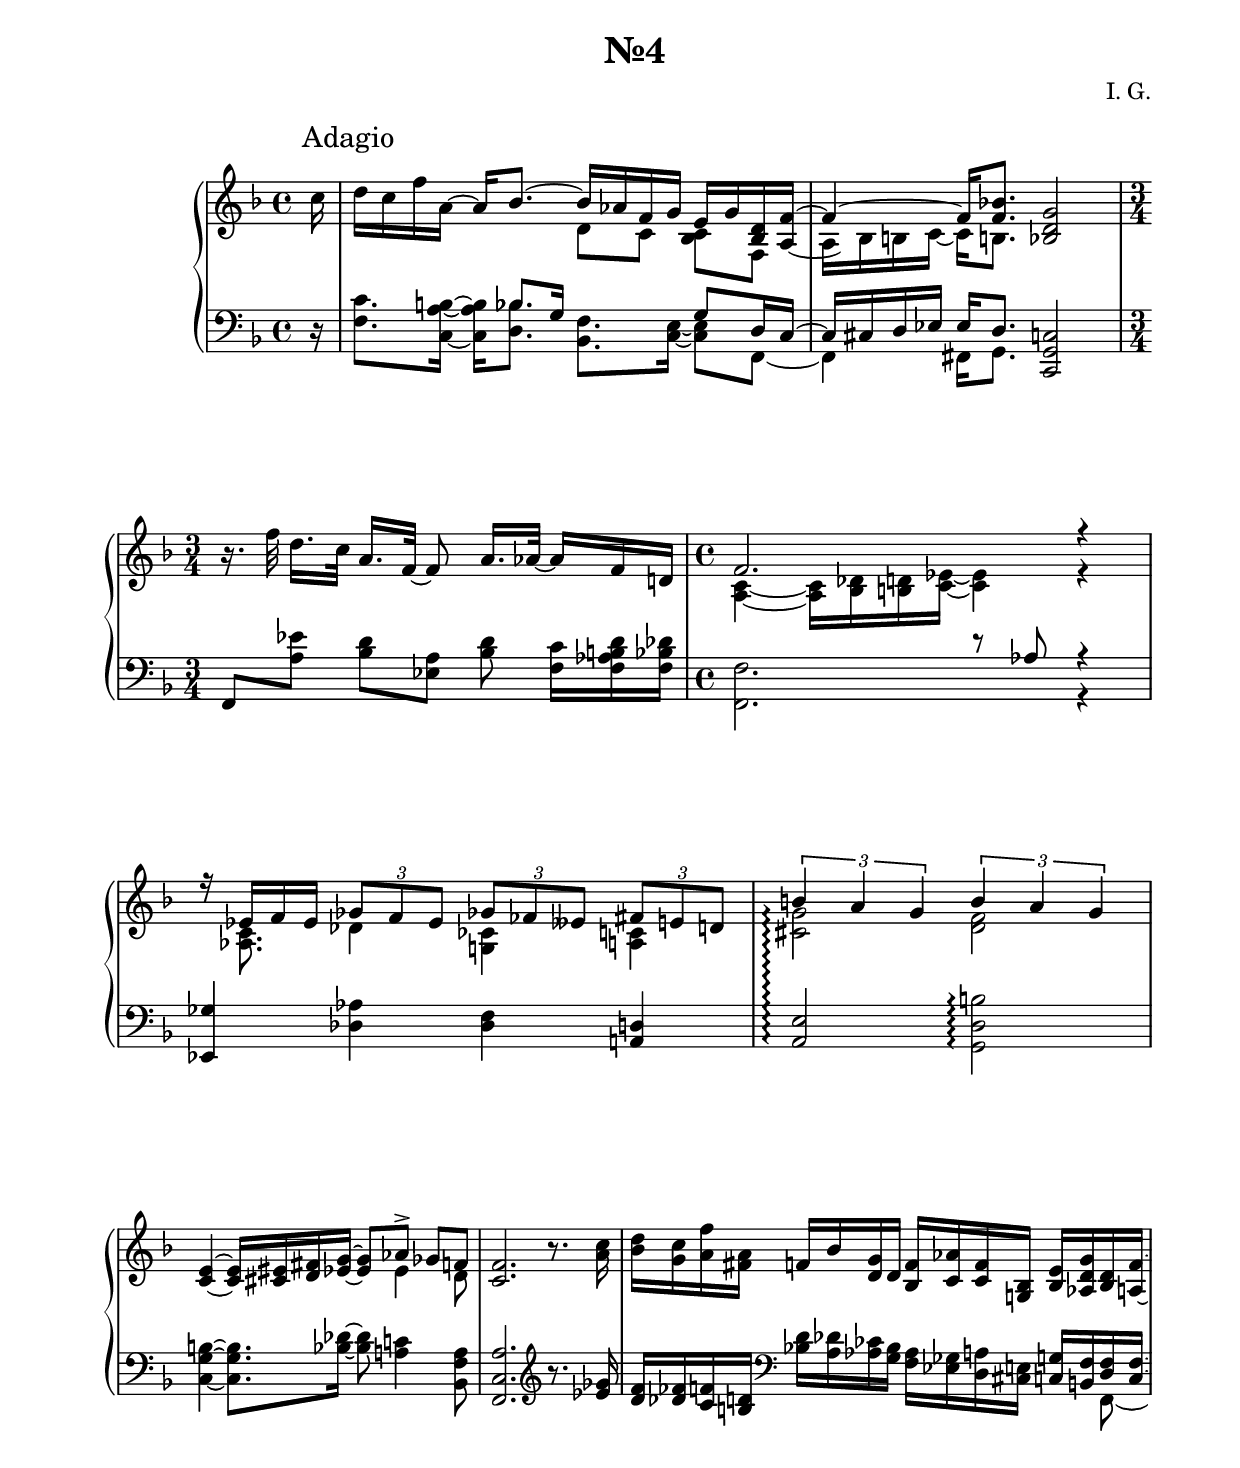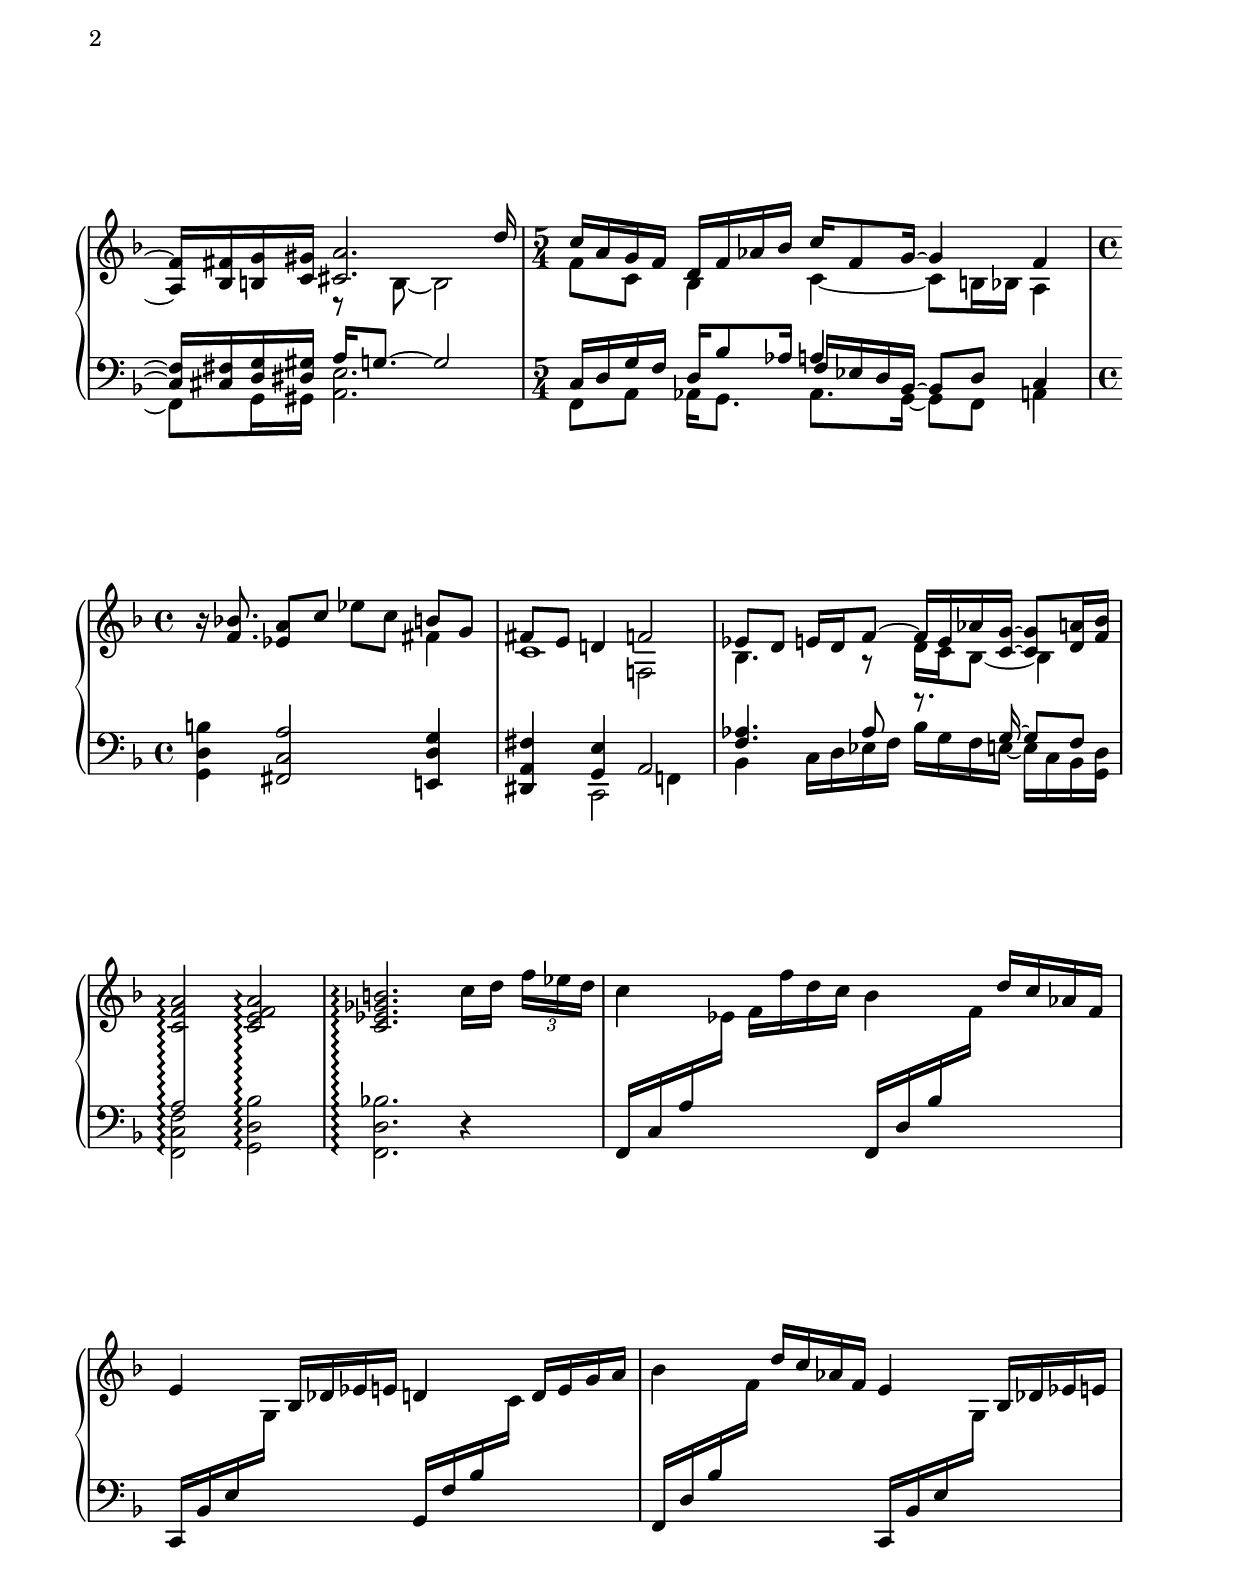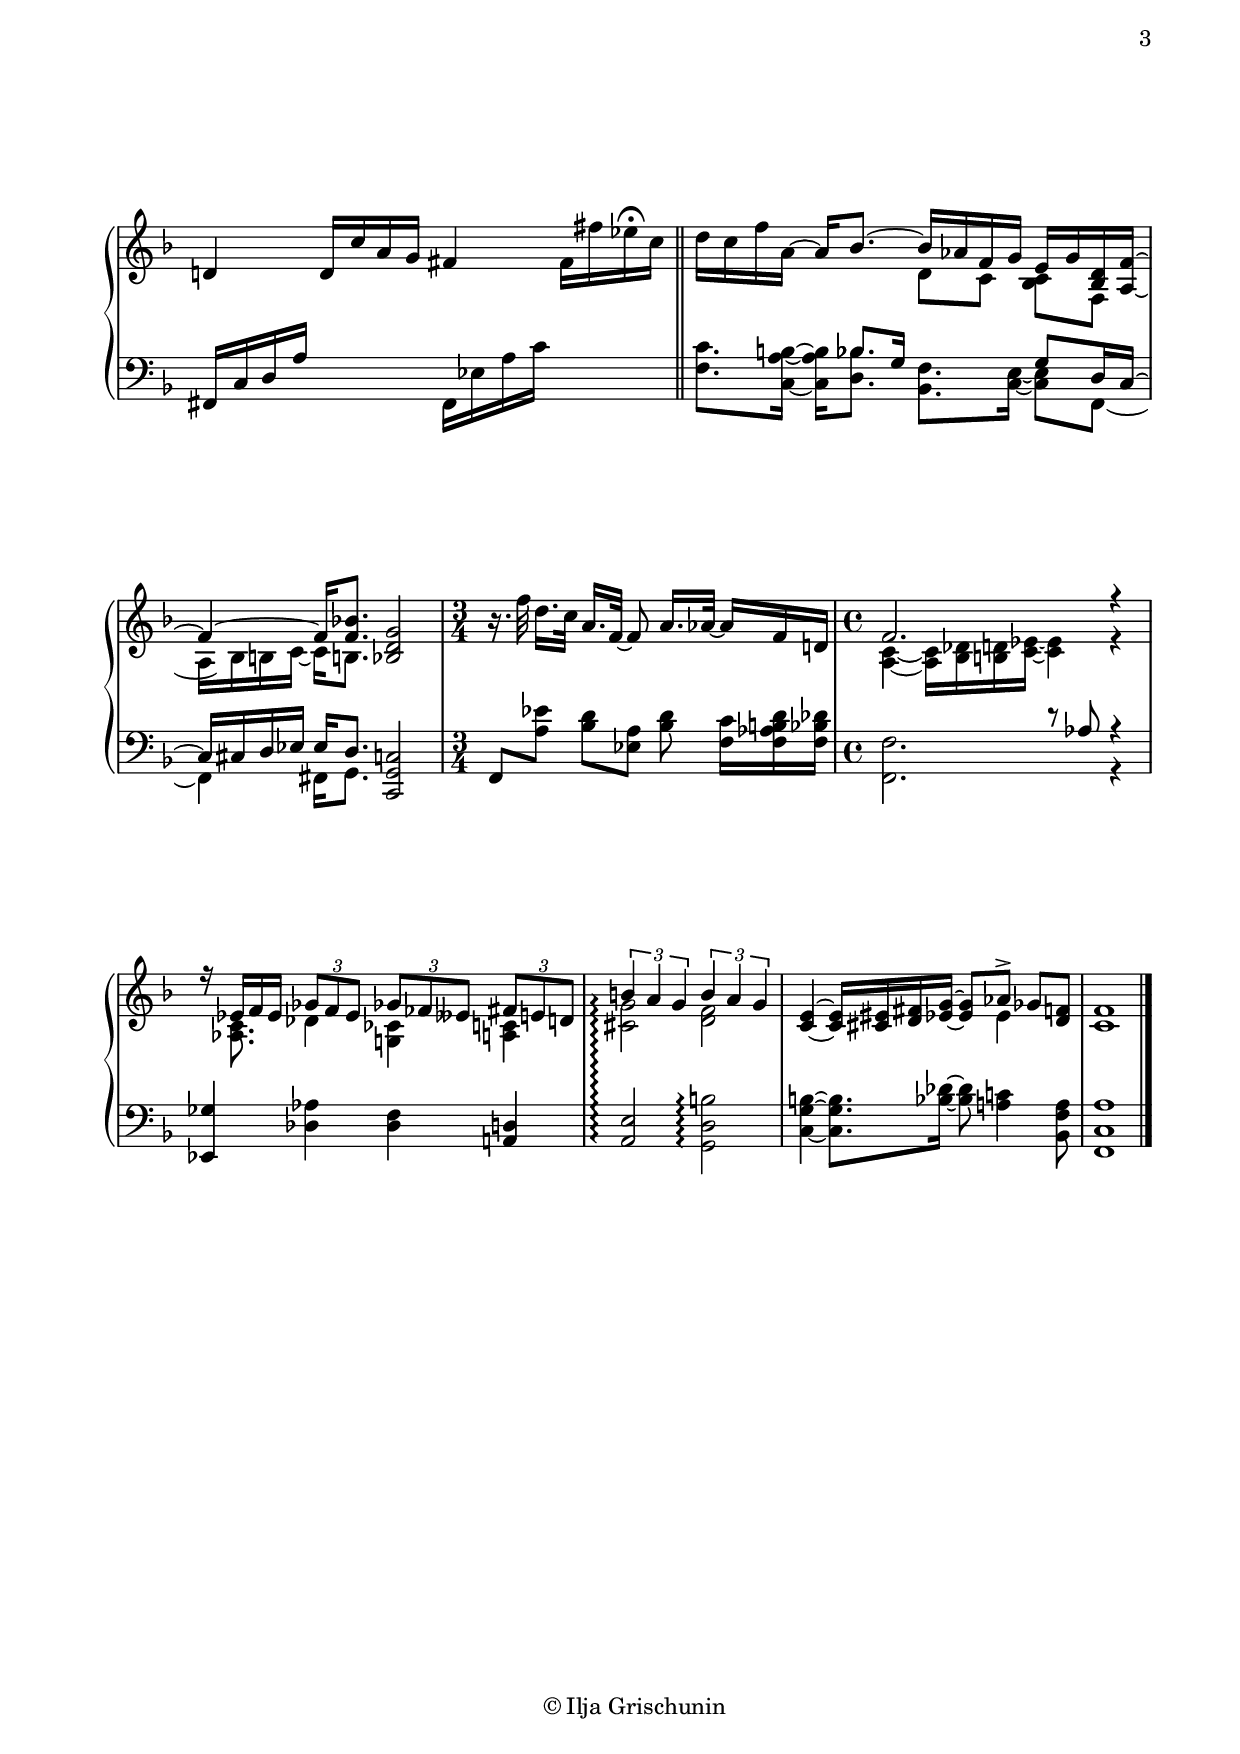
\version "2.18.0"

\language "deutsch"

\header {
  title = "№4"
  %meter = "Adagio"
  composer = "I. G."
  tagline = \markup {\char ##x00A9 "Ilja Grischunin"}
}

\paper {
  #(set-paper-size "a4")
  top-system-spacing #'basic-distance = #30
  top-markup-spacing #'basic-distance = #25
  markup-system-spacing #'basic-distance = #26
  system-system-spacing #'basic-distance = #30
  last-bottom-spacing #'basic-distance = #30
  two-sided = ##t
  inner-margin = 20
  outer-margin = 15
}

\layout {
  \context {
    \PianoStaff
    \consists #Span_stem_engraver
  }
  \context{
    \Score
    \override StaffGrouper.staff-staff-spacing.basic-distance = #15
    \remove "Bar_number_engraver"
  }
}

\version "2.18.0"

\language "deutsch"

%%%%%%%%%%% RH %%%%%%%%%%%%
rechtsFier = \relative {
  \clef treble
  \key f \major
  \time 4/4
  \override Score.RehearsalMark.extra-offset = #'(4 . 2)
  \mark "Adagio"
  \partial 16
  c''16
  <<
    {
      \stemDown
      d c f a,~
      \stemNeutral
      a b8.~ b16 as f g e g <b, d> <a f'~>
      f'4~ f16<f b!>8.
    }
    \\
    {
      s2 d8[ c] <b c>  f a16 b h c~ c h!8.
    }
    \\
    {
      \voiceOne
      \hideNotes
      s2. s8. a16_~ a4 s4
      \unHideNotes
    }
  >>
  <b! d g>2
  \time 3/4
  r16. f''32\noBeam d16.c32 a16. f32~
  f8\noBeam a16.[ as32]~
  \override TupletNumber #'transparent = ##t
  \override TupletBracket #'bracket-visibility = ##f
  \times 2/3 {
    as16 f d!
  }
  \time 4/4
  <<
    {
      f2. r4
    }
    \\
    {
      <a, c>4~ q16<b des><h d><c es>~ q4 r
    }
  >>
  <<
    {
      r16 es f es
      \times 2/3 {ges8 f es}
      \times 2/3 {ges!8 fes eses}
      \times 2/3 {fis8 e d!}
      \repeat unfold 2 {\times 2/3 {h'4 a g}}
    }
    \\
    {
      s16<as, c>8. des4 <g,! ces><a c>
      <cis g'>2\arpeggio<d f>
    }
  >>
  <<
    {
      <c_~ e~>4 q16<cis eis><d fis><es_~ g~> q8 as-> ges[ f]
    }
    \\
    {
      s2 s8 es4 d8
    }
  >>
  <c f>2. r8. <a' c>16
  <b d><g c><a f'><fis a> f b <d, g> d
  <b f'><c as'><c f><b g!><b e><as d g><b d><a f'>~
  q <b fis'><h g'><c gis'>
  <<
    {
      s2 s8. d'16
    }
    \\
    {
      \voiceOne
      <cis, a'>2.
    }
    \\
    {
      \voiceTwo
      r8 h~ h2
    }
  >>
  <<
    {
      c'16 a g f d f as b c f,8 g16~ g4 f
    }
    \\
    {
      f8 c b4 c~ c8 h16 b a4
    }
  >>
  r16 <f' b!>8.<es a>8 c' es c
  <<
    {
      h g fis e d!4 f2
    }
    \\
    {
      fis4 c1
    }
  >>
  <<
    {
      es8 d e16 d f8~ f16 e as <c, g'>~ q8 <d a'>16<f b>
    }
    \\
    {
      b,4. r8 d16 c b8~ b4
    }
  >>
  <c f a>2\arpeggio<c e f a>\arpeggio<c es ges h>2.\arpeggio
  c'16[ d]
  \override TupletNumber #'transparent = ##f
  \override TupletBracket #'bracket-visibility = ##f
  \times 2/3 {f16 es d}
  c4 f,16 f' d c b4 d16 c as f
  e4 b16 des es e d4 d16 e g a
  b4 d16 c as f e4 b16 des es e
  d!4 d16 c' a g fis4 fis16 fis' es\fermata c
  \bar "||"
  <<
    {
      \stemDown
      d c f a,~
      \stemNeutral
      a b8.~ b16 as f g e g <b, d> <a f'~>
      f'4~ f16<f b!>8.
    }
    \\
    {
      s2 d8[ c] <b c>  f a16 b h c~ c h!8.
    }
    \\
    {
      \voiceOne
      \hideNotes
      s2. s8. a16_~ a4 s4
      \unHideNotes
    }
  >>
  <b! d g>2
  \time 3/4
  r16. f''32\noBeam d16.c32 a16. f32~
  f8\noBeam a16.[ as32]~
  \override TupletNumber #'transparent = ##t
  \override TupletBracket #'bracket-visibility = ##f
  \times 2/3 {
    as16 f d!
  }
  \time 4/4
  <<
    {
      f2. r4
    }
    \\
    {
      <a, c>4~ q16<b des><h d><c es>~ q4 r
    }
  >>
  <<
    {
      r16 es f es
      \times 2/3 {ges8 f es}
      \times 2/3 {ges!8 fes eses}
      \times 2/3 {fis8 e d!}
      \repeat unfold 2 {\times 2/3 {h'4 a g}}
    }
    \\
    {
      s16<as, c>8. des4 <g,! ces><a c>
      <cis g'>2\arpeggio<d f>
    }
  >>
  <<
    {
      <c_~ e~>4 q16<cis eis><d fis><es_~ g~> q8 as-> ges[ <d f>]
    }
    \\
    {
      s2 s8 es4 s8
    }
  >>
  <c f>1
  \bar "|."
  %\override Score.RehearsalMark.self-alignment-X = #RIGHT
  %\override Score.RehearsalMark.direction = #DOWN
  %\mark \markup {\small{(TEXT)}}
}

%%%%%%%%%%% LH %%%%%%%%%%%%
linksFier = \relative {
  \clef bass
  \key f \major
  \time 4/4
  \partial 16
  r16
  <<
    {
      \mergeDifferentlyHeadedOn
      \mergeDifferentlyDottedOn
      s4 s16 b8 g16 s4 g8 d16 c~ c cis d es es d8.
    }
    \\
    {
      <f c'>8.<c_~ a'~ h^~>16 q16 <d b'>8.
      <b f'><c e>16~ q8 f,~
      f4 fis16 g8.
    }
  >>
  <c, g' c>2
  \stemUp
  f8[
  \stemNeutral
  <a' es'>]<b d><a es><b d>\noBeam
  \override TupletNumber #'transparent = ##t
  \override TupletBracket #'bracket-visibility = ##f
  \times 2/3 {
    <f c'>16<f as h d><f b des>
  }
  <<
    {
      s2 r8 as r4
    }
    \\
    {
      <f, f'>2. r4
    }
  >>
  <es ges'>4<des' as'><des f><a! d>
  <a e'>2\arpeggio <g d' h'>\arpeggio
  <c g' h>4~ q8. <b' des>16~ q8 <a! c!>4 <b, f' a>8
  <f c' a'>2. \clef treble r8. <es'' ges>16
  <d f><des fes><c f><h d> \clef bass <b d><a des><as ces><g b>
  <f as><es ges><d a'><cis e>
  <<
    {
      <c g'><h f'><d f><c f>~
      q <cis fis><d g><dis gis> a' g8.~ g2
    }
    \\
    {
      s8 f,~ f g16 gis <a e'>2.
    }
  >>
  \time 5/4
  <<
    {
      s2 a'4 s2
    }
    \\
    {
      \voiceOne
      c,16 d g f d b'8 as16
      \once \override NoteColumn.force-hshift = #.3
      f es d b~ b8 d c4
    }
    \\
    {
      \voiceTwo
      f,8 a as16 g8. as g16~ g8 f a4
    }
  >>
  \time 4/4
  <g d' h'><fis c' a'>2<e! d' g>4<dis a' fis'>
  <<
    {
      \voiceTwo
      s4 \change Staff = RH f'!2 \change Staff = LH
    }
    \\
    {
      \voiceOne
      <g, e'>4 a2
    }
    \\
    {
      \voiceTwo
      c,2 f!4
    }
  >>
  <<
    {
      <f' as>4. as8 r8. g16~ g8 f
    }
    \\
    {
      b,4 c16 d es f b g f e~ e c b <g d'>
    }
  >>
  <<
    {
      \autoBeamOff
      \crossStaff {a'2}
      \autoBeamOn
    }
    \\
    {
      <f, c' f>2\arpeggio
    }
  >>
  <g d' b'>\arpeggio <f d' b'!>2.\arpeggio r4
  f16 c' a'\change Staff = RH es'\change Staff = LH s4
  f,,16 d' b'\change Staff = RH  f'\change Staff = LH s4
  c,,16 b' e\change Staff = RH g\change Staff = LH s4
  g,16 f' b\change Staff = RH c\change Staff = LH s4
  f,,16 d' b'\change Staff = RH f'\change Staff = LH s4
  c,,16 b' e\change Staff = RH g\change Staff = LH s4
  fis,16 c' d a' s4 fis,16 es' a c s4
  <<
    {
      \mergeDifferentlyHeadedOn
      \mergeDifferentlyDottedOn
      s4 s16 b8 g16 s4 g8 d16 c~ c cis d es es d8.
    }
    \\
    {
      <f c'>8.<c_~ a'~ h^~>16 q16 <d b'>8.
      <b f'><c e>16~ q8 f,~
      f4 fis16 g8.
    }
  >>
  <c, g' c>2
  \stemUp
  f8[
  \stemNeutral
  <a' es'>]<b d><a es><b d>\noBeam
  \override TupletNumber #'transparent = ##t
  \override TupletBracket #'bracket-visibility = ##f
  \times 2/3 {
    <f c'>16<f as h d><f b des>
  }
  <<
    {
      s2 r8 as r4
    }
    \\
    {
      <f, f'>2. r4
    }
  >>
  <es ges'>4<des' as'><des f><a! d>
  <a e'>2\arpeggio <g d' h'>\arpeggio
  <c g' h>4~ q8. <b' des>16~ q8 <a! c!>4 <b, f' a>8
  <f c' a'>1
}


\score {
  \new PianoStaff <<
    \set PianoStaff.connectArpeggios = ##t
    \new Staff = "RH" \rechtsFier
    \new Staff = "LH" \linksFier
  >>
}